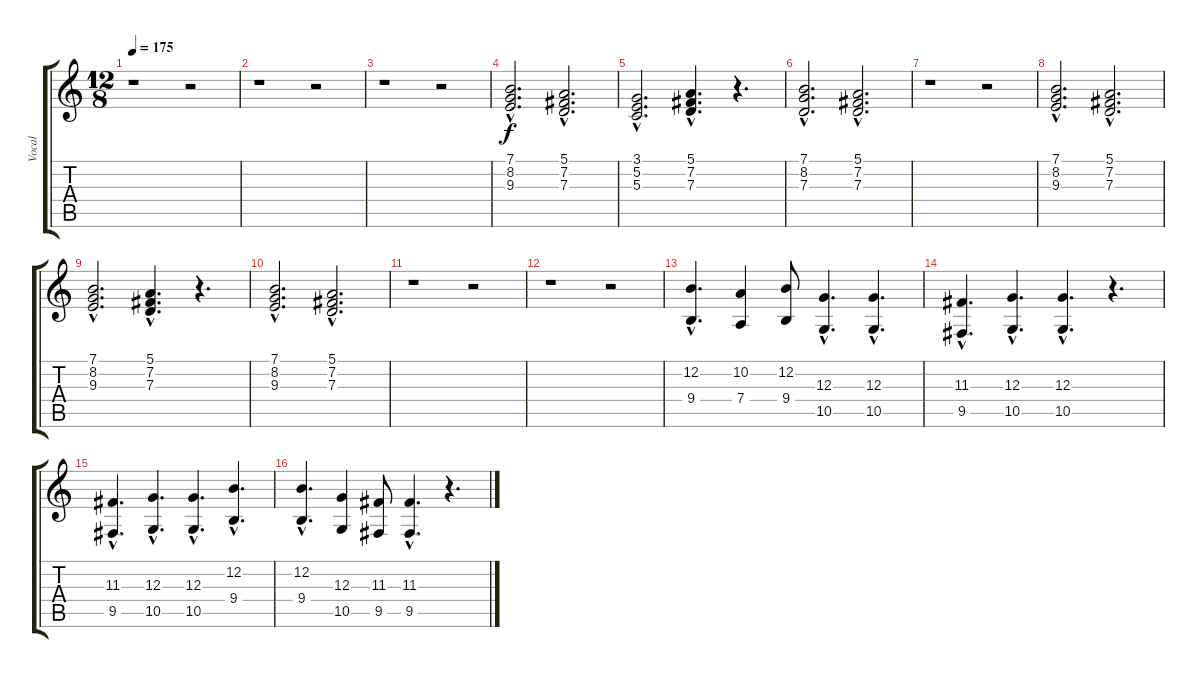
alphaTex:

\track ("Vocal" "Vocal") {instrument choiraahs}
\staff {score tabs}
\tuning (E4 B3 G3 D3 A2 E2) {hide}
\ts (12 8)
\tempo 175
\clef g2
\ks c
r.1{dy f} r.2 |
r.1 r.2 |
r.1 r.2 |
(7.1{hac} 8.2{hac} 9.3{hac}).2{d instrument choiraahs} (5.1{hac} 7.2{hac} 7.3{hac}).2{d} |
(3.1{hac} 5.2{hac} 5.3{hac}).2{d} (5.1{hac} 7.2{hac} 7.3{hac}).4{d} r.4{d} |
(7.1{hac} 8.2{hac} 7.3{hac}).2{d} (5.1{hac} 7.2{hac} 7.3{hac}).2{d} |
r.1 r.2 |
(7.1{hac} 8.2{hac} 9.3{hac}).2{d} (5.1{hac} 7.2{hac} 7.3{hac}).2{d} |
(7.1{hac} 8.2{hac} 9.3{hac}).2{d} (5.1{hac} 7.2{hac} 7.3{hac}).4{d} r.4{d} |
(7.1{hac} 8.2{hac} 9.3{hac}).2{d} (5.1{hac} 7.2{hac} 7.3{hac}).2{d} |
r.1 r.2 |
r.1 r.2 |
(12.2{hac} 9.4{hac}).4{d} (10.2 7.4).4 (12.2 9.4).8 (12.3{hac} 10.5{hac}).4{d} (12.3{hac} 10.5{hac}).4{d} |
(11.3{hac} 9.5{hac}).4{d} (12.3{hac} 10.5{hac}).4{d} (12.3{hac} 10.5{hac}).4{d} r.4{d} |
(11.3{hac} 9.5{hac}).4{d} (12.3{hac} 10.5{hac}).4{d} (12.3{hac} 10.5{hac}).4{d} (12.2{hac} 9.4{hac}).4{d} |
(12.2{hac} 9.4{hac}).4{d} (12.3 10.5).4 (11.3 9.5).8 (11.3{hac} 9.5{hac}).4{d} r.4{d}
